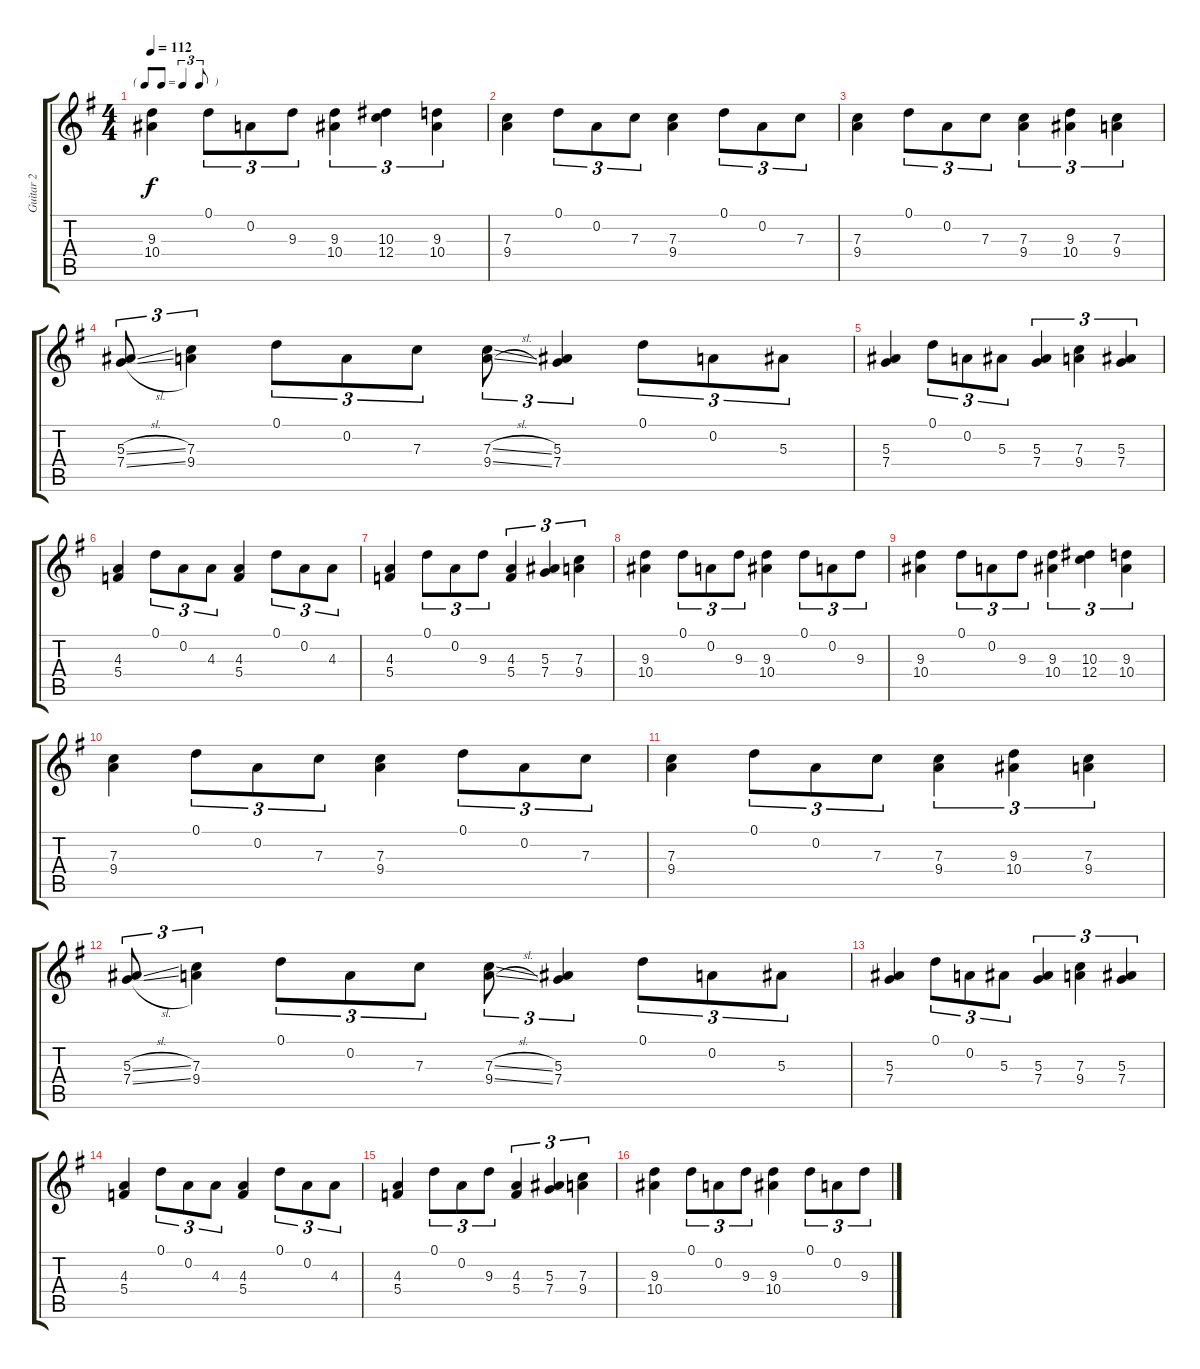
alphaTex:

\track ("Guitar 2" "Guitar 2") {instrument electricguitarclean}
\staff {score tabs}
\tuning (D4 A3 F3 C3 G2 D2) {hide}
\ts (4 4)
\tf triplet8th
\tempo 112
\clef g2
\ks eminor
(9.3 10.4).4{dy f} 0.1.8{tu (3 2)} 0.2.8{tu (3 2)} 9.3.8{tu (3 2)} (9.3 10.4).4{tu (3 2)} (10.3 12.4).4{tu (3 2)} (9.3 10.4).4{tu (3 2)} |
(7.3 9.4).4 0.1.8{tu (3 2)} 0.2.8{tu (3 2)} 7.3.8{tu (3 2)} (7.3 9.4).4 0.1.8{tu (3 2)} 0.2.8{tu (3 2)} 7.3.8{tu (3 2)} |
(7.3 9.4).4 0.1.8{tu (3 2)} 0.2.8{tu (3 2)} 7.3.8{tu (3 2)} (7.3 9.4).4{tu (3 2)} (9.3 10.4).4{tu (3 2)} (7.3 9.4).4{tu (3 2)} |
(5.3{sl} 7.4{sl}).8{tu (3 2)} (7.3 9.4).4{tu (3 2)} 0.1.8{tu (3 2)} 0.2.8{tu (3 2)} 7.3.8{tu (3 2)} (7.3{sl} 9.4{sl}).8{tu (3 2)} (5.3 7.4).4{tu (3 2)} 0.1.8{tu (3 2)} 0.2.8{tu (3 2)} 5.3.8{tu (3 2)} |
(5.3 7.4).4 0.1.8{tu (3 2)} 0.2.8{tu (3 2)} 5.3.8{tu (3 2)} (5.3 7.4).4{tu (3 2)} (7.3 9.4).4{tu (3 2)} (5.3 7.4).4{tu (3 2)} |
(4.3 5.4).4 0.1.8{tu (3 2)} 0.2.8{tu (3 2)} 4.3.8{tu (3 2)} (4.3 5.4).4 0.1.8{tu (3 2)} 0.2.8{tu (3 2)} 4.3.8{tu (3 2)} |
(4.3 5.4).4 0.1.8{tu (3 2)} 0.2.8{tu (3 2)} 9.3.8{tu (3 2)} (4.3 5.4).4{tu (3 2)} (5.3 7.4).4{tu (3 2)} (7.3 9.4).4{tu (3 2)} |
(9.3 10.4).4 0.1.8{tu (3 2)} 0.2.8{tu (3 2)} 9.3.8{tu (3 2)} (9.3 10.4).4 0.1.8{tu (3 2)} 0.2.8{tu (3 2)} 9.3.8{tu (3 2)} |
(9.3 10.4).4 0.1.8{tu (3 2)} 0.2.8{tu (3 2)} 9.3.8{tu (3 2)} (9.3 10.4).4{tu (3 2)} (10.3 12.4).4{tu (3 2)} (9.3 10.4).4{tu (3 2)} |
(7.3 9.4).4 0.1.8{tu (3 2)} 0.2.8{tu (3 2)} 7.3.8{tu (3 2)} (7.3 9.4).4 0.1.8{tu (3 2)} 0.2.8{tu (3 2)} 7.3.8{tu (3 2)} |
(7.3 9.4).4 0.1.8{tu (3 2)} 0.2.8{tu (3 2)} 7.3.8{tu (3 2)} (7.3 9.4).4{tu (3 2)} (9.3 10.4).4{tu (3 2)} (7.3 9.4).4{tu (3 2)} |
(5.3{sl} 7.4{sl}).8{tu (3 2)} (7.3 9.4).4{tu (3 2)} 0.1.8{tu (3 2)} 0.2.8{tu (3 2)} 7.3.8{tu (3 2)} (7.3{sl} 9.4{sl}).8{tu (3 2)} (5.3 7.4).4{tu (3 2)} 0.1.8{tu (3 2)} 0.2.8{tu (3 2)} 5.3.8{tu (3 2)} |
(5.3 7.4).4 0.1.8{tu (3 2)} 0.2.8{tu (3 2)} 5.3.8{tu (3 2)} (5.3 7.4).4{tu (3 2)} (7.3 9.4).4{tu (3 2)} (5.3 7.4).4{tu (3 2)} |
(4.3 5.4).4 0.1.8{tu (3 2)} 0.2.8{tu (3 2)} 4.3.8{tu (3 2)} (4.3 5.4).4 0.1.8{tu (3 2)} 0.2.8{tu (3 2)} 4.3.8{tu (3 2)} |
(4.3 5.4).4 0.1.8{tu (3 2)} 0.2.8{tu (3 2)} 9.3.8{tu (3 2)} (4.3 5.4).4{tu (3 2)} (5.3 7.4).4{tu (3 2)} (7.3 9.4).4{tu (3 2)} |
(9.3 10.4).4 0.1.8{tu (3 2)} 0.2.8{tu (3 2)} 9.3.8{tu (3 2)} (9.3 10.4).4 0.1.8{tu (3 2)} 0.2.8{tu (3 2)} 9.3.8{tu (3 2)}
